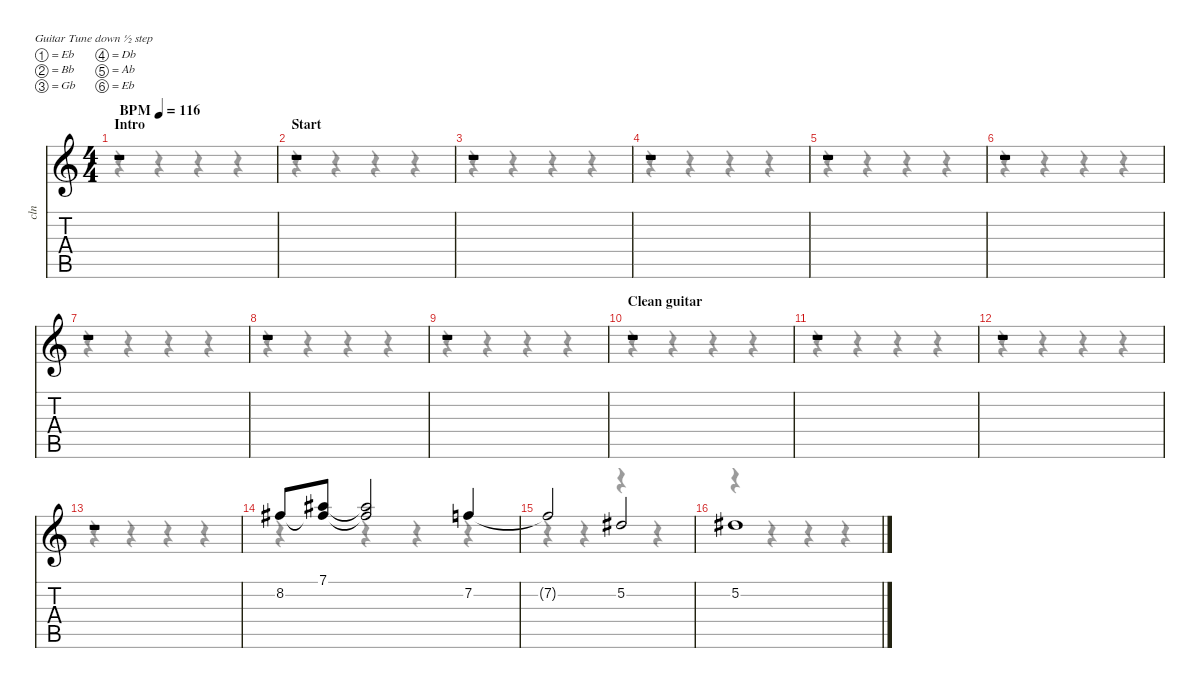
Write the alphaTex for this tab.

\defaultSystemsLayout 4
\hideDynamics
\bracketExtendMode nobrackets
\track ("Clean 2" "cln") {instrument electricguitarmuted}
\staff {score tabs}
\tuning (Eb4 Bb3 Gb3 Db3 Ab2 Eb2)
\voice
\ts (4 4)
\beaming (8 2 2 2 2)
\section ("" "Intro")
\tempo (116 "BPM")
\clef g2
\ks c
r.1{dy f instrument electricguitarmuted} |
\section ("" "Start")
r.1 |
r.1 |
r.1 |
r.1 |
r.1 |
r.1 |
r.1 |
r.1 |
\section ("" "Clean guitar ")
r.1 |
r.1 |
r.1 |
r.1 |
8.2{acc #}.8 (7.1{acc #} 8.2{t acc #}).8 (7.1{t acc #} 8.2{t acc #}).2 7.2.4 |
7.2{t}.2 5.2{acc #}.2 |
5.2{acc #}.1
\voice
\clef g2
\ottava regular
\simile none
\ks c
r.4{dy mf} r.4 r.4 r.4 |
r.4 r.4 r.4 r.4 |
r.4 r.4 r.4 r.4 |
r.4 r.4 r.4 r.4 |
r.4 r.4 r.4 r.4 |
r.4 r.4 r.4 r.4 |
r.4 r.4 r.4 r.4 |
r.4 r.4 r.4 r.4 |
r.4 r.4 r.4 r.4 |
r.4 r.4 r.4 r.4 |
r.4 r.4 r.4 r.4 |
r.4 r.4 r.4 r.4 |
r.4 r.4 r.4 r.4 |
r.4 r.4 r.4 r.4 |
r.4 r.4 r.4 r.4 |
r.4 r.4 r.4 r.4
